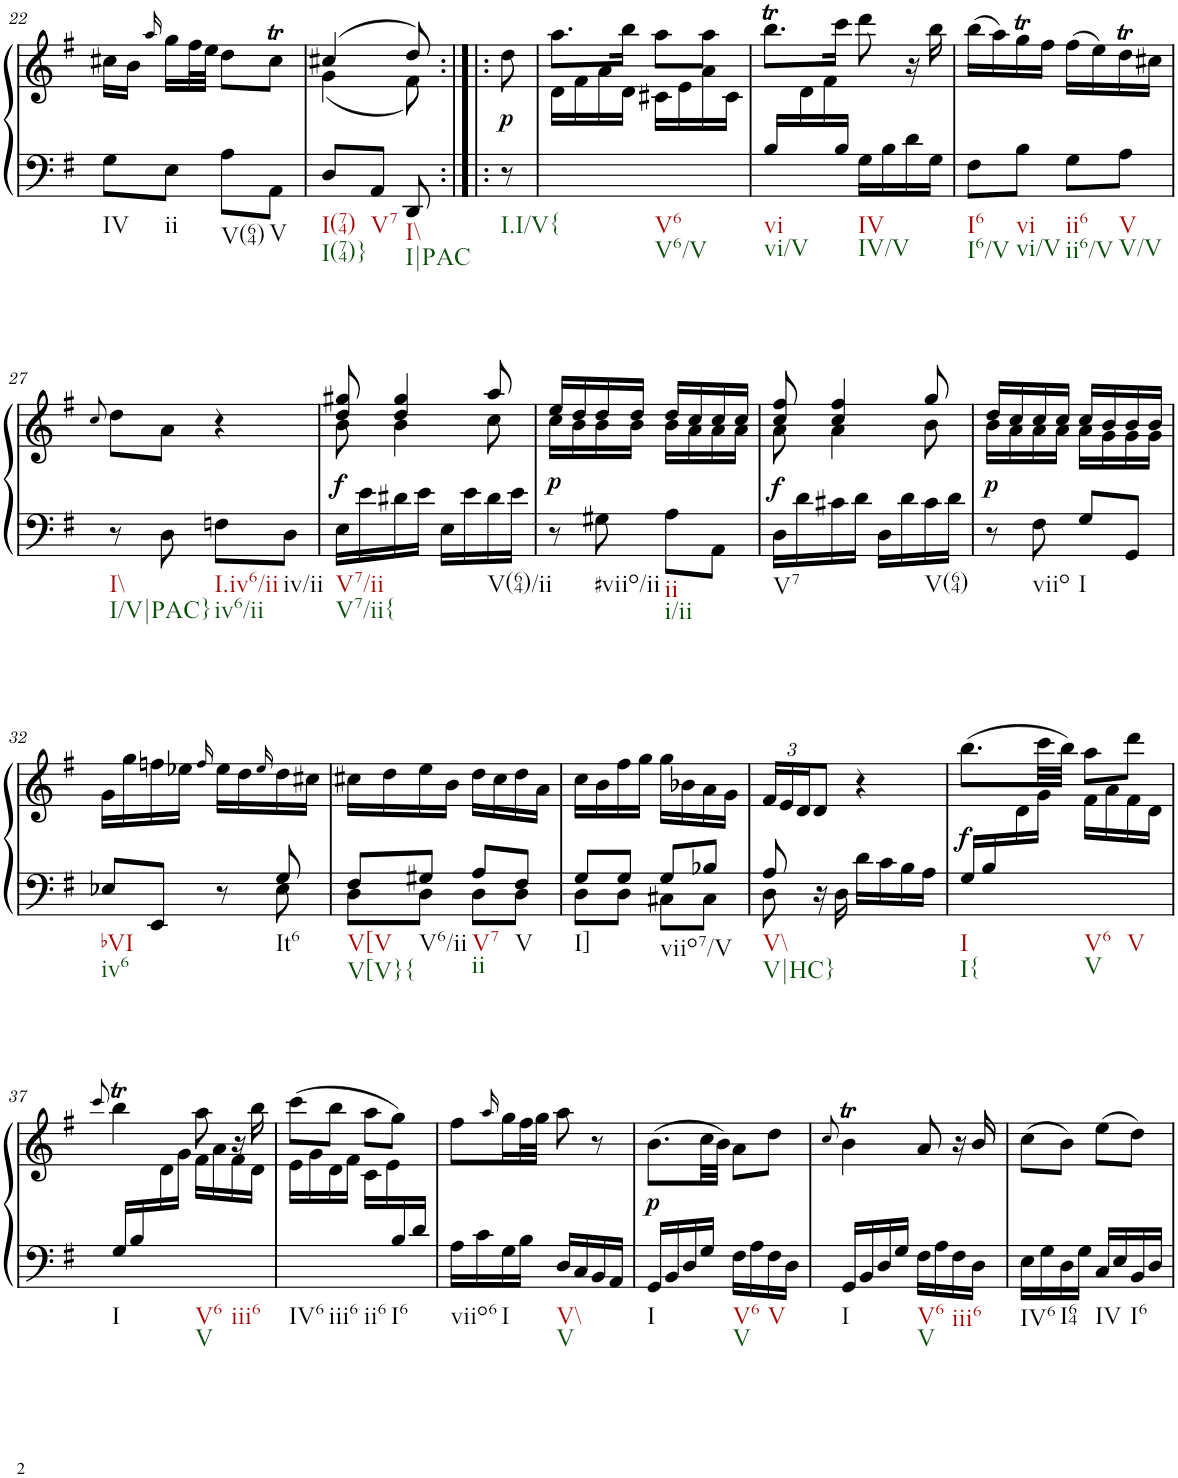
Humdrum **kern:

**kern	**kern	**dynam
*part1	*part1	*part1
*staff2	*staff1	*staff1/2
*I"Piano	*	*
*I'Pno.	*	*
!!LO:PB:g=z
*clefF4	*clefG2	*
*k[f#]	*k[f#]	*
*M2/4	*M2/4	*
=22	=22	=22
!LO:TX:b:t=IV	!	!
8G\L	16cc#X\LL	.
.	16b\JJ	.
.	16qaa/	.
!LO:TX:b:t=ii	!	!
8E\J	16gg\LL	.
.	32ff#\L	.
.	32ee\JJJ	.
!LO:TX:b:t=V(64)	!	!
8A\L	8dd\L	.
!LO:TX:b:t=V	!	!
8AA\J	8cc#t\J	.
=23	=23	=23
*	*^	*
!LO:TX:b:t=I(74)	!	!	!
!LO:TX:b:t=I(74)}	!	!	!
8D/L	(4cc#X/	(4g\	.
!LO:TX:b:t=V7	!	!	!
8AA/J	.	.	.
!LO:TX:b:t=I\\	!	!	!
!LO:TX:b:t=I|PAC	!	!	!
8DD/	8dd/)	8f#\)	.
=23X1:|!|:	=23X1:|!|:	=23X1:|!|:	=23X1:|!|:
!LO:TX:b:t=I.I/V{	!	!	!
!	!	!	!LO:DY:b
*	*v	*v	*
8r	8dd\	p
=24	=24	=24
*	*^	*
4ryy	8.aa\L	16d\LL	.
.	.	16f#\	.
.	.	16a\	.
.	16bb\Jk	16d\JJ	.
!LO:TX:b:t=V6	!	!	!
!LO:TX:b:t=V6/V	!	!	!
4ryy	8aa\L	16c#X\LL	.
.	.	16e\	.
.	8aa\J	16a\	.
.	.	16c#\JJ	.
=25	=25	=25	=25
!LO:TX:b:t=vi	!	!	!
!LO:TX:b:t=vi/V	!	!	!
16B/LL	8.bbt\L	16ryy	.
8ryy	.	16d\	.
.	.	16f#\	.
16B/JJ	16ccc\Jk	4ryy	.
!LO:TX:b:t=IV	!	!	!
!LO:TX:b:t=IV/V	!	!	!
16G\LL	8ddd\	.	.
16B\	.	.	.
16d\	16r	.	.
16G\JJ	16bb\	16ryy	.
=26	=26	=26	=26
!LO:TX:b:t=I6	!	!	!
!LO:TX:b:t=I6/V	!	!	!
*	*v	*v	*
8F#\L	(16bb\LL	.
.	16aa\)	.
!LO:TX:b:t=vi	!	!
!LO:TX:b:t=vi/V	!	!
8B\J	16ggT\	.
.	16ff#\JJ	.
!LO:TX:b:t=ii6	!	!
!LO:TX:b:t=ii6/V	!	!
8G\L	(16ff#\LL	.
.	16ee\)	.
!LO:TX:b:t=V	!	!
!LO:TX:b:t=V/V	!	!
8A\J	16ddT\	.
.	16cc#X\JJ	.
!!LO:LB:g=z
=27	=27	=27
.	8qcc/	.
!LO:TX:b:t=I\\	!	!
!LO:TX:b:t=I/V|PAC}	!	!
8r	8dd\L	.
8D\	8a\J	.
!LO:TX:b:t=I.iv6/ii	!	!
!LO:TX:b:t=iv6/ii	!	!
8Fn\L	4r	.
!LO:TX:b:t=iv/ii	!	!
8D\J	.	.
=28	=28	=28
*	*^	*
!LO:TX:b:t=V7/ii	!	!	!
!LO:TX:b:t=V7/ii{	!	!	!
!	!	!	!LO:DY:b
16E\LL	8dd/ 8gg#X/	8b\	f
16e\	.	.	.
16d#X\	4dd/ 4gg#/	4b\	.
16e\JJ	.	.	.
16E\LL	.	.	.
16e\	.	.	.
!LO:TX:b:t=V(64)/ii	!	!	!
16d#\	8aa/	8cc\	.
16e\JJ	.	.	.
=29	=29	=29	=29
!	!	!	!LO:DY:b
8r	16ee/LL	16cc\LL	p
.	16dd/	16b\	.
!LO:TX:b:t=#viio/ii	!	!	!
8G#X\	16dd/	16b\	.
.	16dd/JJ	16b\JJ	.
!LO:TX:b:t=ii	!	!	!
!LO:TX:b:t=i/ii	!	!	!
8A\L	16dd/LL	16b\LL	.
.	16cc/	16a\	.
8AA\J	16cc/	16a\	.
.	16cc/JJ	16a\JJ	.
=30	=30	=30	=30
!LO:TX:b:t=V7	!	!	!
!	!	!	!LO:DY:b
16D\LL	8cc/ 8ff#/	8a\	f
16d\	.	.	.
16c#X\	4cc/ 4ff#/	4a\	.
16d\JJ	.	.	.
16D\LL	.	.	.
16d\	.	.	.
!LO:TX:b:t=V(64)	!	!	!
16c#\	8gg/	8b\	.
16d\JJ	.	.	.
=31	=31	=31	=31
!	!	!	!LO:DY:b
8r	16dd/LL	16b\LL	p
.	16cc/	16a\	.
!LO:TX:b:t=viio	!	!	!
8F#\	16cc/	16a\	.
.	16cc/JJ	16a\JJ	.
!LO:TX:b:t=I	!	!	!
8G/L	16cc/LL	16a\LL	.
.	16b/	16g\	.
8GG/J	16b/	16g\	.
.	16b/JJ	16g\JJ	.
!!LO:LB:g=z
=32	=32	=32	=32
*^	*	*	*
!LO:TX:b:t=bVI	!	!	!	!
!LO:TX:b:t=iv6	!	!	!	!
*	*	*v	*v	*
8E-X/L	4.ryy	16g\LL	.
.	.	16gg\	.
8EE/J	.	16ffn\	.
.	.	16ee-X\JJ	.
.	.	16qff/	.
8r	.	16ee-\LL	.
.	.	16dd\	.
.	.	16qee-/	.
!LO:TX:b:t=It6	!	!	!
8G/	8E-\	16dd\	.
.	.	16cc#X\JJ	.
=33	=33	=33	=33
!LO:TX:b:t=V[V	!	!	!
!LO:TX:b:t=V[V}{	!	!	!
8F#/L	8D\L	16cc#X\LL	.
.	.	16dd\	.
!LO:TX:b:t=V6/ii	!	!	!
8G#X/J	8D\J	16ee\	.
.	.	16b\JJ	.
!LO:TX:b:t=V7	!	!	!
!LO:TX:b:t=ii	!	!	!
8A/L	8D\L	16dd\LL	.
.	.	16cc#\	.
!LO:TX:b:t=V	!	!	!
8F#/J	8D\J	16dd\	.
.	.	16a\JJ	.
=34	=34	=34	=34
!LO:TX:b:t=I]	!	!	!
8G/L	8D\L	16cc\LL	.
.	.	16b\	.
8G/J	8D\J	16ff#\	.
.	.	16gg\JJ	.
!LO:TX:b:t=viio7/V	!	!	!
8G/L	8C#X\L	16gg\LL	.
.	.	16b-X\	.
8B-X/J	8C#\J	16a\	.
.	.	16g\JJ	.
=35	=35	=35	=35
*	*	*Xbrackettup	*
!LO:TX:b:t=V\\	!	!	!
!LO:TX:b:t=V|HC}	!	!	!
8D\	8A/	24f#/LL	.
.	.	24e/	.
.	.	24d/J	.
16r	4.ryy	8d/J	.
16D\	.	.	.
16d\LL	.	4r	.
16c\	.	.	.
16B\	.	.	.
16A\JJ	.	.	.
*v	*v	*	*
=36	=36	=36
*	*^	*
!LO:TX:b:t=I	!	!	!
!LO:TX:b:t=I{	!	!	!
!	!	!	!LO:DY:b
16G/LL	(8.bb\L	8ryy	f
16B/	.	.	.
8ryy	.	16d\	.
.	32ccc\LL	16g\JJ	.
.	32bb\JJJ)	.	.
!LO:TX:b:t=V6	!	!	!
!LO:TX:b:t=V	!	!	!
8ryy	8aa\L	16f#\LL	.
.	.	16a\	.
!LO:TX:b:t=V	!	!	!
8ryy	8ddd\J	16f#\	.
.	.	16d\JJ	.
!!LO:LB:g=z	!!
=37	=37	=37	=37
.	8qccc/	.	.
!LO:TX:b:t=I	!	!	!
16G/LL	4bbt\	8ryy	.
16B/	.	.	.
8ryy	.	16d\	.
.	.	16g\JJ	.
!LO:TX:b:t=V6	!	!	!
!LO:TX:b:t=V	!	!	!
8ryy	8aa\	16f#\LL	.
.	.	16a\	.
!LO:TX:b:t=iii6	!	!	!
8ryy	16r	16f#\	.
.	16bb\	16d\JJ	.
=38	=38	=38	=38
!LO:TX:b:t=IV6	!	!	!
8ryy	(8ccc\L	16e\LL	.
.	.	16g\	.
!LO:TX:b:t=iii6	!	!	!
8ryy	8bb\J	16d\	.
.	.	16f#\JJ	.
!LO:TX:b:t=ii6	!	!	!
8ryy	8aa\L	16c\LL	.
.	.	16e\	.
!LO:TX:b:t=I6	!	!	!
16B/	8gg\J)	8ryy	.
16d/JJ	.	.	.
*	*v	*v	*
=39	=39	=39
!LO:TX:b:t=viio6	!	!
16A\LL	8ff#\L	.
16c\	.	.
.	16qaa/	.
!LO:TX:b:t=I	!	!
16G\	16gg\L	.
16B\JJ	32ff#\L	.
.	32gg\JJJ	.
!LO:TX:b:t=V\\	!	!
!LO:TX:b:t=V	!	!
16D/LL	8aa\	.
16C/	.	.
16BB/	8r	.
16AA/JJ	.	.
=40	=40	=40
!LO:TX:b:t=I	!	!
!	!	!LO:DY:b
16GG/LL	(8.b\L	p
16BB/	.	.
16D/	.	.
16G/JJ	32cc\LL	.
.	32b\JJJ)	.
!LO:TX:b:t=V6	!	!
!LO:TX:b:t=V	!	!
16F#\LL	8a\L	.
16A\	.	.
!LO:TX:b:t=V	!	!
16F#\	8dd\J	.
16D\JJ	.	.
=41	=41	=41
.	8qcc/	.
!LO:TX:b:t=I	!	!
16GG/LL	4bt\	.
16BB/	.	.
16D/	.	.
16G/JJ	.	.
!LO:TX:b:t=V6	!	!
!LO:TX:b:t=V	!	!
16F#\LL	8a/	.
16A\	.	.
!LO:TX:b:t=iii6	!	!
16F#\	16r	.
16D\JJ	16b/	.
=42	=42	=42
!LO:TX:b:t=IV6	!	!
16E\LL	(8cc\L	.
16G\	.	.
!LO:TX:b:t=I64	!	!
16D\	8b\J)	.
16G\JJ	.	.
!LO:TX:b:t=IV	!	!
16C/LL	(8ee\L	.
16E/	.	.
!LO:TX:b:t=I6	!	!
16BB/	8dd\J)	.
16D/JJ	.	.
=	=	=
*-	*-	*-
